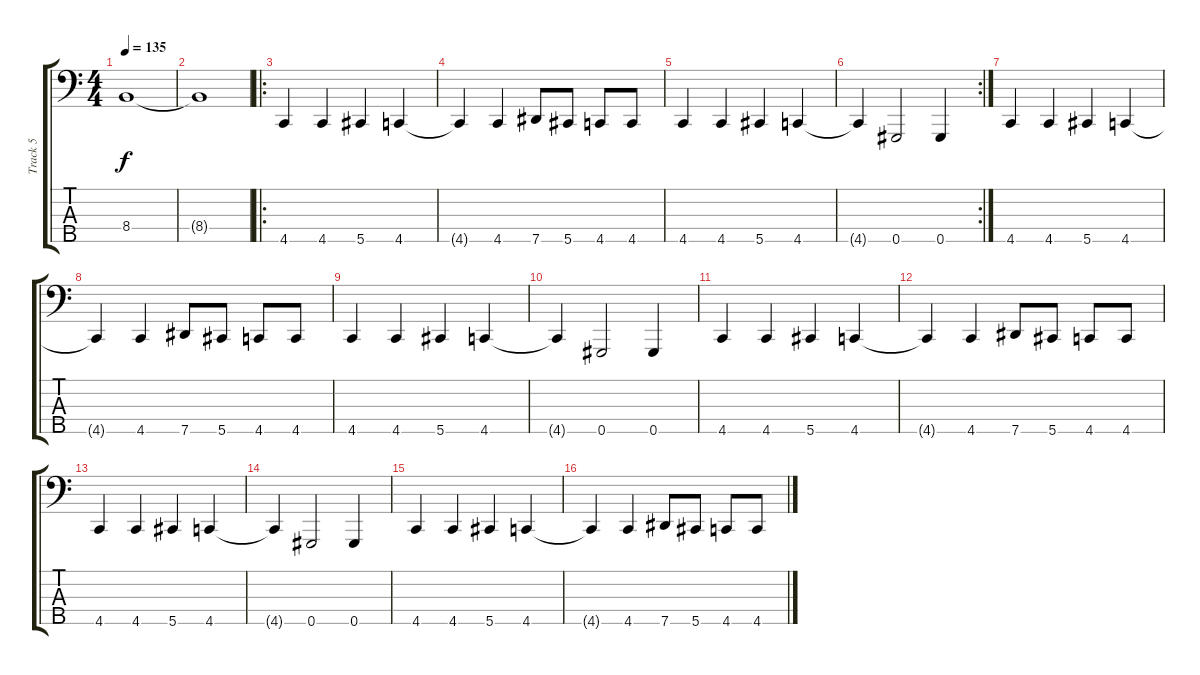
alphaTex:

\track ("Track 5" "Track 5") {instrument electricbassfinger}
\staff {score tabs}
\tuning (Gb2 Db2 Ab1 Eb1 Ab0) {hide}
\ts (4 4)
\tempo 135
\clef f4
\ks c
8.4{t}.1{dy f} |
8.4{t}.1 |
\ro
4.5.4 4.5.4 5.5.4 4.5.4 |
4.5{t}.4 4.5.4 7.5.8 5.5.8 4.5.8 4.5.8 |
4.5.4 4.5.4 5.5.4 4.5.4 |
\rc 2
4.5{t}.4 0.5.2 0.5.4 |
4.5.4 4.5.4 5.5.4 4.5.4 |
4.5{t}.4 4.5.4 7.5.8 5.5.8 4.5.8 4.5.8 |
4.5.4 4.5.4 5.5.4 4.5.4 |
4.5{t}.4 0.5.2 0.5.4 |
4.5.4 4.5.4 5.5.4 4.5.4 |
4.5{t}.4 4.5.4 7.5.8 5.5.8 4.5.8 4.5.8 |
4.5.4 4.5.4 5.5.4 4.5.4 |
4.5{t}.4 0.5.2 0.5.4 |
4.5.4 4.5.4 5.5.4 4.5.4 |
4.5{t}.4 4.5.4 7.5.8 5.5.8 4.5.8 4.5.8
